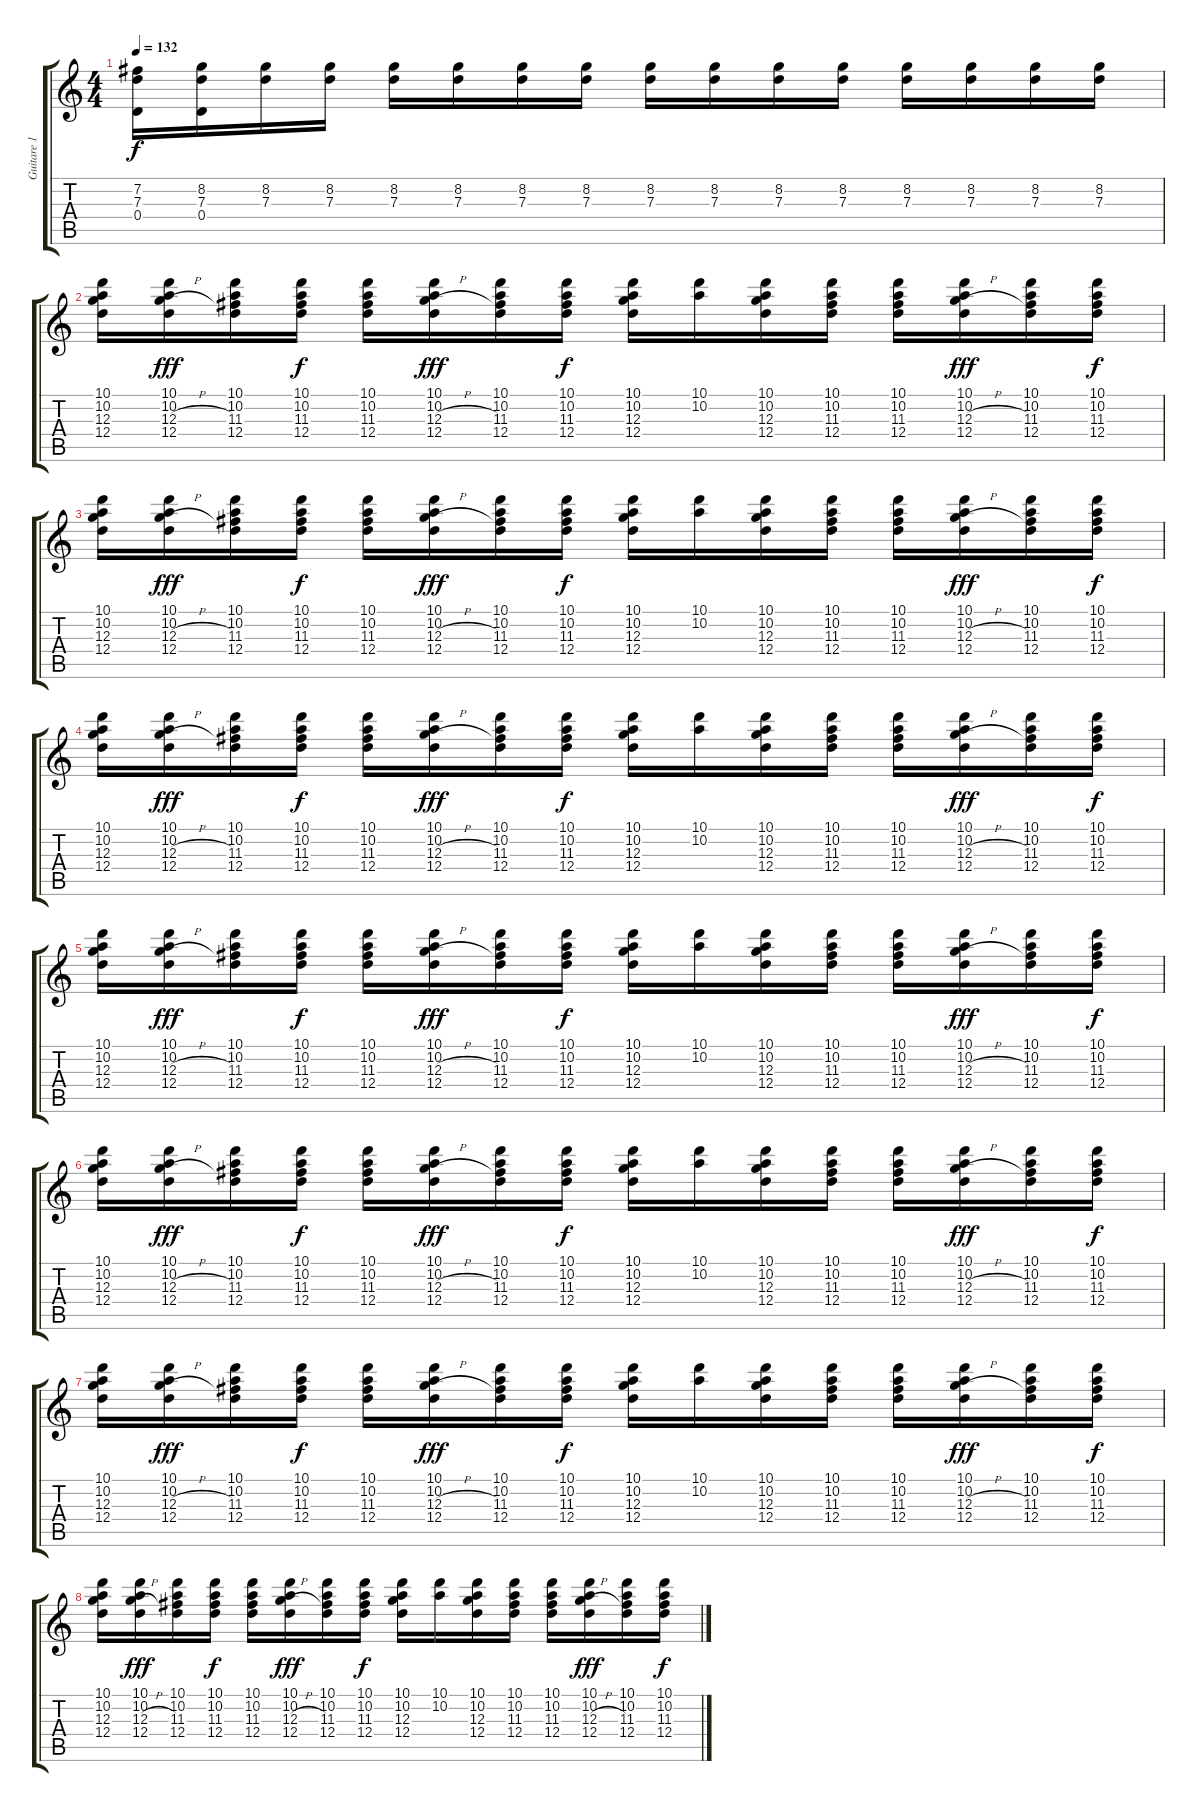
\track ("Guitare 1 (echo)" "Guitare 1 ") {instrument electricguitarclean}
\staff {score tabs}
\tuning (E4 B3 G3 D3 A2 E2) {hide}
\ts (4 4)
\tempo 132
\clef g2
\ks c
(7.2 7.3 0.4).16{dy f} (8.2 7.3 0.4).16 (8.2 7.3).16 (8.2 7.3).16 (8.2 7.3).16 (8.2 7.3).16 (8.2 7.3).16 (8.2 7.3).16 (8.2 7.3).16 (8.2 7.3).16 (8.2 7.3).16 (8.2 7.3).16 (8.2 7.3).16 (8.2 7.3).16 (8.2 7.3).16 (8.2 7.3).16 |
(10.1 10.2 12.3 12.4).16 (10.1 10.2 12.3{h} 12.4).16{dy fff} (10.1 10.2 11.3 12.4).16 (10.1 10.2 11.3 12.4).16{dy f} (10.1 10.2 11.3 12.4).16 (10.1 10.2 12.3{h} 12.4).16{dy fff} (10.1 10.2 11.3 12.4).16 (10.1 10.2 11.3 12.4).16{dy f} (10.1 10.2 12.3 12.4).16 (10.1 10.2).16 (10.1 10.2 12.3 12.4).16 (10.1 10.2 11.3 12.4).16 (10.1 10.2 11.3 12.4).16 (10.1 10.2 12.3{h} 12.4).16{dy fff} (10.1 10.2 11.3 12.4).16 (10.1 10.2 11.3 12.4).16{dy f} |
(10.1 10.2 12.3 12.4).16 (10.1 10.2 12.3{h} 12.4).16{dy fff} (10.1 10.2 11.3 12.4).16 (10.1 10.2 11.3 12.4).16{dy f} (10.1 10.2 11.3 12.4).16 (10.1 10.2 12.3{h} 12.4).16{dy fff} (10.1 10.2 11.3 12.4).16 (10.1 10.2 11.3 12.4).16{dy f} (10.1 10.2 12.3 12.4).16 (10.1 10.2).16 (10.1 10.2 12.3 12.4).16 (10.1 10.2 11.3 12.4).16 (10.1 10.2 11.3 12.4).16 (10.1 10.2 12.3{h} 12.4).16{dy fff} (10.1 10.2 11.3 12.4).16 (10.1 10.2 11.3 12.4).16{dy f} |
(10.1 10.2 12.3 12.4).16 (10.1 10.2 12.3{h} 12.4).16{dy fff} (10.1 10.2 11.3 12.4).16 (10.1 10.2 11.3 12.4).16{dy f} (10.1 10.2 11.3 12.4).16 (10.1 10.2 12.3{h} 12.4).16{dy fff} (10.1 10.2 11.3 12.4).16 (10.1 10.2 11.3 12.4).16{dy f} (10.1 10.2 12.3 12.4).16 (10.1 10.2).16 (10.1 10.2 12.3 12.4).16 (10.1 10.2 11.3 12.4).16 (10.1 10.2 11.3 12.4).16 (10.1 10.2 12.3{h} 12.4).16{dy fff} (10.1 10.2 11.3 12.4).16 (10.1 10.2 11.3 12.4).16{dy f} |
(10.1 10.2 12.3 12.4).16 (10.1 10.2 12.3{h} 12.4).16{dy fff} (10.1 10.2 11.3 12.4).16 (10.1 10.2 11.3 12.4).16{dy f} (10.1 10.2 11.3 12.4).16 (10.1 10.2 12.3{h} 12.4).16{dy fff} (10.1 10.2 11.3 12.4).16 (10.1 10.2 11.3 12.4).16{dy f} (10.1 10.2 12.3 12.4).16 (10.1 10.2).16 (10.1 10.2 12.3 12.4).16 (10.1 10.2 11.3 12.4).16 (10.1 10.2 11.3 12.4).16 (10.1 10.2 12.3{h} 12.4).16{dy fff} (10.1 10.2 11.3 12.4).16 (10.1 10.2 11.3 12.4).16{dy f} |
(10.1 10.2 12.3 12.4).16 (10.1 10.2 12.3{h} 12.4).16{dy fff} (10.1 10.2 11.3 12.4).16 (10.1 10.2 11.3 12.4).16{dy f} (10.1 10.2 11.3 12.4).16 (10.1 10.2 12.3{h} 12.4).16{dy fff} (10.1 10.2 11.3 12.4).16 (10.1 10.2 11.3 12.4).16{dy f} (10.1 10.2 12.3 12.4).16 (10.1 10.2).16 (10.1 10.2 12.3 12.4).16 (10.1 10.2 11.3 12.4).16 (10.1 10.2 11.3 12.4).16 (10.1 10.2 12.3{h} 12.4).16{dy fff} (10.1 10.2 11.3 12.4).16 (10.1 10.2 11.3 12.4).16{dy f} |
(10.1 10.2 12.3 12.4).16 (10.1 10.2 12.3{h} 12.4).16{dy fff} (10.1 10.2 11.3 12.4).16 (10.1 10.2 11.3 12.4).16{dy f} (10.1 10.2 11.3 12.4).16 (10.1 10.2 12.3{h} 12.4).16{dy fff} (10.1 10.2 11.3 12.4).16 (10.1 10.2 11.3 12.4).16{dy f} (10.1 10.2 12.3 12.4).16 (10.1 10.2).16 (10.1 10.2 12.3 12.4).16 (10.1 10.2 11.3 12.4).16 (10.1 10.2 11.3 12.4).16 (10.1 10.2 12.3{h} 12.4).16{dy fff} (10.1 10.2 11.3 12.4).16 (10.1 10.2 11.3 12.4).16{dy f} |
(10.1 10.2 12.3 12.4).16 (10.1 10.2 12.3{h} 12.4).16{dy fff} (10.1 10.2 11.3 12.4).16 (10.1 10.2 11.3 12.4).16{dy f} (10.1 10.2 11.3 12.4).16 (10.1 10.2 12.3{h} 12.4).16{dy fff} (10.1 10.2 11.3 12.4).16 (10.1 10.2 11.3 12.4).16{dy f} (10.1 10.2 12.3 12.4).16 (10.1 10.2).16 (10.1 10.2 12.3 12.4).16 (10.1 10.2 11.3 12.4).16 (10.1 10.2 11.3 12.4).16 (10.1 10.2 12.3{h} 12.4).16{dy fff} (10.1 10.2 11.3 12.4).16 (10.1 10.2 11.3 12.4).16{dy f}
